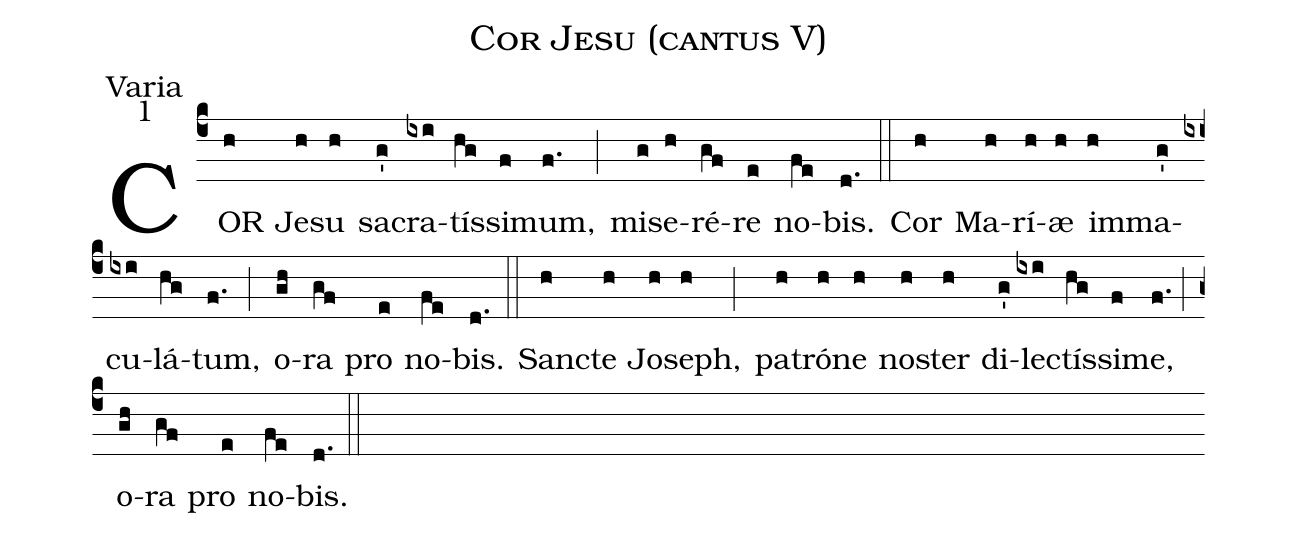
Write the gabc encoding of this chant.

name:Cor Jesu (cantus V);
office-part:Varia;
mode:1;
%%
(c4) COR(h) Je(h)su(h) sa(g')cra(ixi)tís(hg)si(f)mum,(f.) (;) mi(g)se(h)ré(gf)re(e) no(fe)bis.(d.) (::)
Cor(h) Ma(h)rí(h)æ(h) im(h)ma(g')cu(ixi)lá(hg)tum,(f.) (;) o(gh)ra(gf) pro(e) no(fe)bis.(d.) (::)
San(h)cte(h) Jo(h)seph,(h) (;) pa(h)tró(h)ne(h) no(h)ster(h) di(g')le(ixi)ctís(hg)si(f)me,(f.) (;)  o(gh)ra(gf) pro(e) no(fe)bis.(d.) (::)
